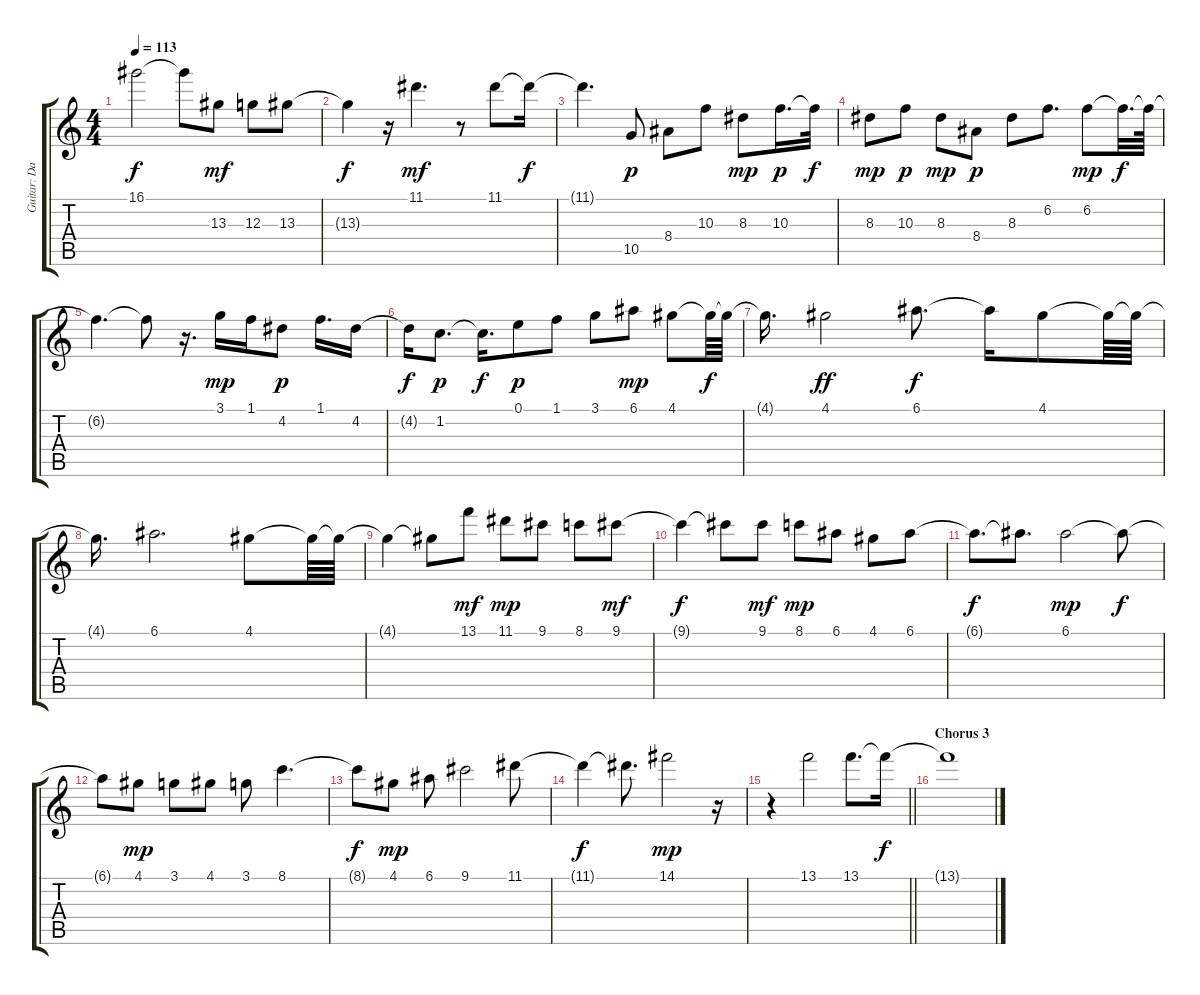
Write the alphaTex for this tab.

\track ("Guitar: Davey Johnstone" "Guitar: Da") {instrument distortionguitar}
\staff {score tabs}
\tuning (E4 B3 G3 D3 A2 E2) {hide}
\ts (4 4)
\tempo 113
\clef g2
\ks c
16.1{t}.2{dy f} 16.1{t}.8 13.3.8{dy mf} 12.3.8 13.3.8 |
13.3{t}.4{dy f} r.16 11.1.4{d dy mf} r.8 11.1.8 11.1{t}.16{dy f} |
11.1{t}.4{d} 10.5.8{dy p volume 5} 8.4.8{volume 0} 10.3.8{volume 0} 8.3.8{dy mp volume 0} 10.3.16{d dy p volume 1} 10.3{t}.32{dy f} |
8.3.8{dy mp volume 0} 10.3.8{dy p volume 1} 8.3.8{dy mp volume 0} 8.4.8{dy p volume 16} 8.3.8{volume 0} 6.2.8{d volume 0} 6.2.8{dy mp volume 10} 6.2{t}.32{d dy f} 6.2{t}.64 |
6.2{t}.4{d} 6.2{t}.8 r.16{d} 3.1.16{dy mp volume 16} 1.1.16 4.2.8{dy p volume 16} 1.1.16{d} 4.2.16 |
4.2{t}.16{dy f} 1.2.8{d dy p} 1.2{t}.16{d dy f} 0.1.8{dy p} 1.1.8 3.1.8 6.1.8{dy mp} 4.1.8{volume 8} 4.1{t}.64{dy f} 4.1{t}.64 |
4.1{t}.16{d} 4.1.2{dy ff volume 8} 6.1.8{d dy f volume 16} 6.1{t}.16 4.1.8 4.1{t}.64 4.1{t}.64 |
4.1{t}.16{d} 6.1.2{d} 4.1.8 4.1{t}.64 4.1{t}.64 |
4.1{t}.4 4.1{t}.8 13.1.8{dy mf} 11.1.8{dy mp} 9.1.8 8.1.8 9.1.8{dy mf} |
9.1{t}.4{dy f} 9.1{t}.8 9.1.8{dy mf} 8.1.8{dy mp} 6.1.8 4.1.8 6.1.8 |
6.1{t}.8{d dy f} 6.1{t}.8{d} 6.1.2{dy mp} 6.1{t}.8{dy f} |
6.1{t}.8 4.1.8{dy mp volume 1} 3.1.8{volume 1} 4.1.8{volume 1} 3.1.8{volume 0} 8.1.4{d volume 1} |
8.1{t}.8{dy f} 4.1.8{dy mp volume 16} 6.1.8 9.1.2 11.1.8 |
11.1{t}.4{dy f} 11.1{t}.8{d} 14.1.2{dy mp} r.16 |
\barLineRight lightlight
r.4 13.1.2 13.1.8{d} 13.1{t}.16{dy f} |
\section ("" "Chorus 3")
13.1{t}.1
